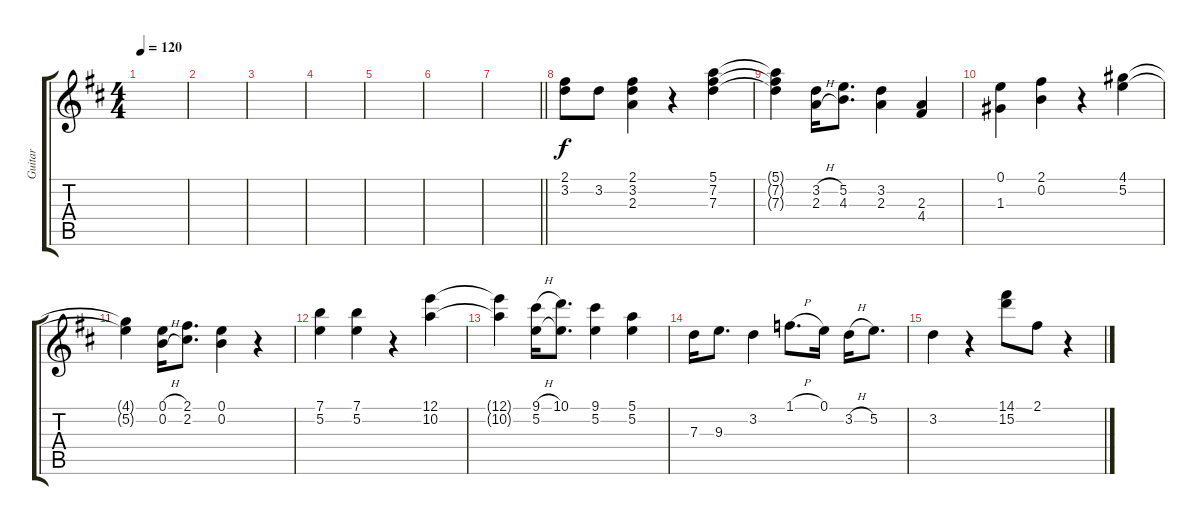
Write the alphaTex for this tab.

\track ("Guitar" "Guitar") {instrument electricguitarmuted}
\staff {score tabs}
\tuning (E4 B3 G3 D3 A2 E2) {hide}
\ts (4 4)
\tempo 120
\clef g2
\ks d
|
|
|
|
|
|
\barLineRight lightlight
|
(2.1 3.2).8 3.2.8 (2.1 3.2 2.3).4 r.4 (5.1 7.2 7.3).4 |
(5.1{t} 7.2{t} 7.3{t}).4 (3.2{h} 2.3{h}).16 (5.2 4.3).8{d} (3.2 2.3).4 (2.3 4.4).4 |
(0.1 1.3).4 (2.1 0.2).4 r.4 (4.1 5.2).4 |
(4.1{t} 5.2{t}).4 (0.1{h} 0.2{h}).16 (2.1 2.2).8{d} (0.1 0.2).4 r.4 |
(7.1 5.2).4 (7.1 5.2).4 r.4 (12.1 10.2).4 |
(12.1{t} 10.2{t}).4 (9.1{h} 5.2).16 (10.1 5.2{t}).8{d} (9.1 5.2).4 (5.1 5.2).4 |
7.3.16 9.3.8{d} 3.2.4 1.1{h}.8{d dy f} 0.1.16 3.2{h}.16 5.2.8{d} |
3.2.4 r.4 (14.1 15.2).8 2.1.8 r.4
